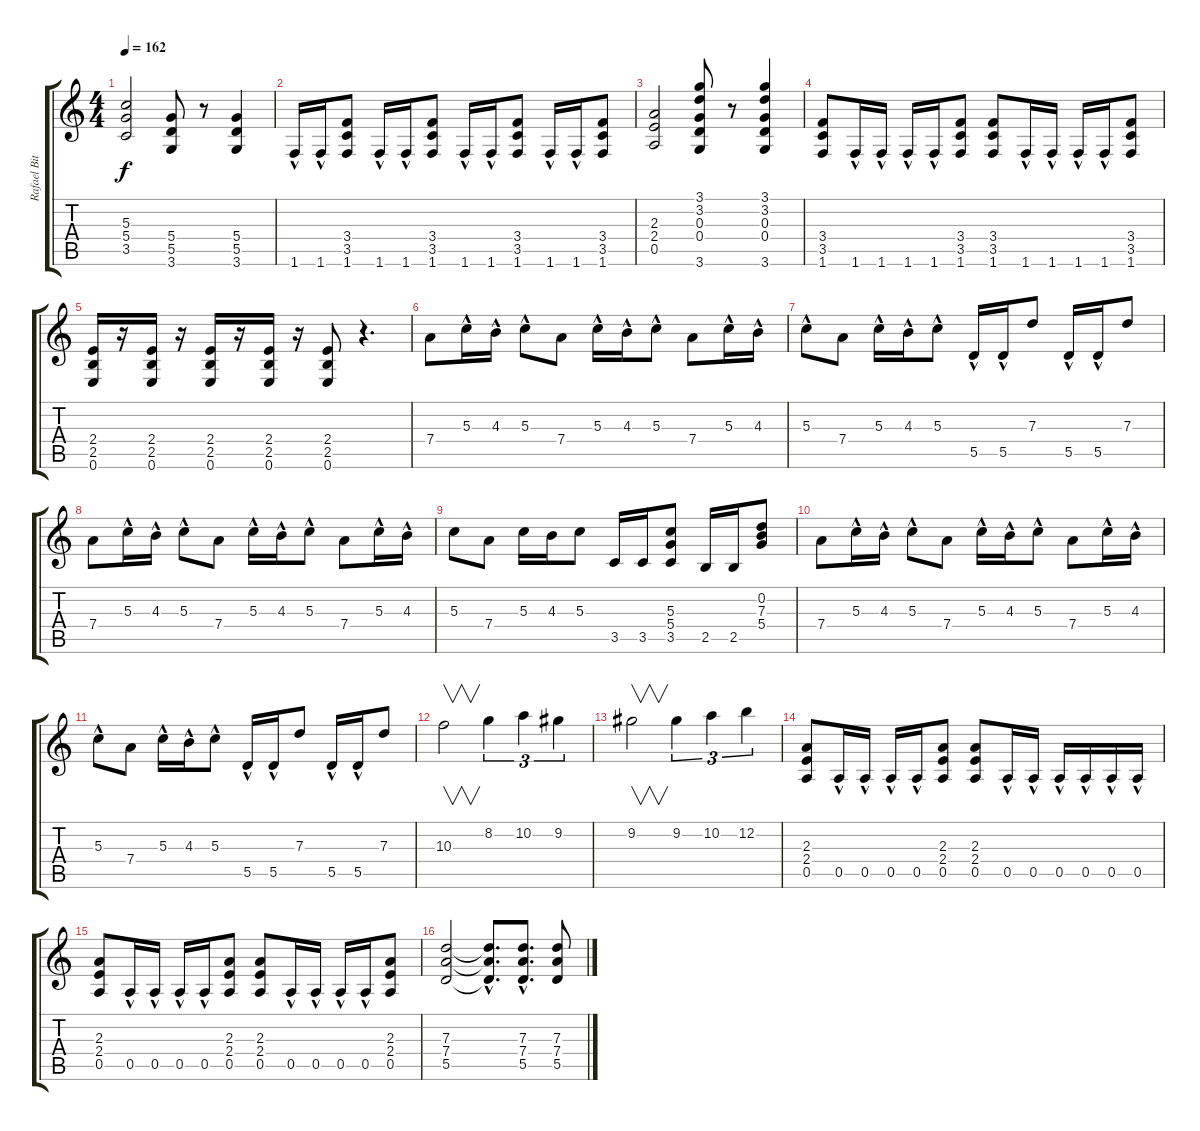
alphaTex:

\track ("Rafael Bittencourt" "Rafael Bit") {instrument distortionguitar}
\staff {score tabs}
\tuning (E4 B3 G3 D3 A2 E2) {hide}
\ts (4 4)
\tempo 162
\clef g2
\ks c
(5.3 5.4 3.5).2{dy f} (5.4 5.5 3.6).8 r.8 (5.4 5.5 3.6).4 |
1.6{hac}.16 1.6{hac}.16 (3.4 3.5 1.6).8 1.6{hac}.16 1.6{hac}.16 (3.4 3.5 1.6).8 1.6{hac}.16 1.6{hac}.16 (3.4 3.5 1.6).8 1.6{hac}.16 1.6{hac}.16 (3.4 3.5 1.6).8 |
(2.3 2.4 0.5).2 (3.1 3.2 0.3 0.4 3.6).8 r.8 (3.1 3.2 0.3 0.4 3.6).4 |
(3.4 3.5 1.6).8 1.6{hac}.16 1.6{hac}.16 1.6{hac}.16 1.6{hac}.16 (3.4 3.5 1.6).8 (3.4 3.5 1.6).8 1.6{hac}.16 1.6{hac}.16 1.6{hac}.16 1.6{hac}.16 (3.4 3.5 1.6).8 |
(2.4 2.5 0.6).16 r.16 (2.4 2.5 0.6).16 r.16 (2.4 2.5 0.6).16 r.16 (2.4 2.5 0.6).16 r.16 (2.4 2.5 0.6).8 r.4{d} |
7.4.8 5.3{hac}.16 4.3{hac}.16 5.3{hac}.8 7.4.8 5.3{hac}.16 4.3{hac}.16 5.3{hac}.8 7.4.8 5.3{hac}.16 4.3{hac}.16 |
5.3{hac}.8 7.4.8 5.3{hac}.16 4.3{hac}.16 5.3{hac}.8 5.5{hac}.16 5.5{hac}.16 7.3.8 5.5{hac}.16 5.5{hac}.16 7.3.8 |
7.4.8 5.3{hac}.16 4.3{hac}.16 5.3{hac}.8 7.4.8 5.3{hac}.16 4.3{hac}.16 5.3{hac}.8 7.4.8 5.3{hac}.16 4.3{hac}.16 |
5.3.8 7.4.8 5.3.16 4.3.16 5.3.8 3.5.16 3.5.16 (5.3 5.4 3.5).8 2.5.16 2.5.16 (0.2 7.3 5.4).8 |
7.4.8 5.3{hac}.16 4.3{hac}.16 5.3{hac}.8 7.4.8 5.3{hac}.16 4.3{hac}.16 5.3{hac}.8 7.4.8 5.3{hac}.16 4.3{hac}.16 |
5.3{hac}.8 7.4.8 5.3{hac}.16 4.3{hac}.16 5.3{hac}.8 5.5{hac}.16 5.5{hac}.16 7.3.8 5.5{hac}.16 5.5{hac}.16 7.3.8 |
10.3.2{v} 8.2.4{tu (3 2)} 10.2.4{tu (3 2)} 9.2.4{tu (3 2)} |
9.2.2{v} 9.2.4{tu (3 2)} 10.2.4{tu (3 2)} 12.2.4{tu (3 2)} |
(2.3 2.4 0.5).8 0.5{hac}.16 0.5{hac}.16 0.5{hac}.16 0.5{hac}.16 (2.3 2.4 0.5).8 (2.3 2.4 0.5).8 0.5{hac}.16 0.5{hac}.16 0.5{hac}.16 0.5{hac}.16 0.5{hac}.16 0.5{hac}.16 |
(2.3 2.4 0.5).8 0.5{hac}.16 0.5{hac}.16 0.5{hac}.16 0.5{hac}.16 (2.3 2.4 0.5).8 (2.3 2.4 0.5).8 0.5{hac}.16 0.5{hac}.16 0.5{hac}.16 0.5{hac}.16 (2.3 2.4 0.5).8 |
(7.3 7.4 5.5).2 (7.3{hac t} 7.4{hac t} 5.5{hac t}).8{d} (7.3{hac} 7.4{hac} 5.5{hac}).8{d} (7.3 7.4 5.5).8
